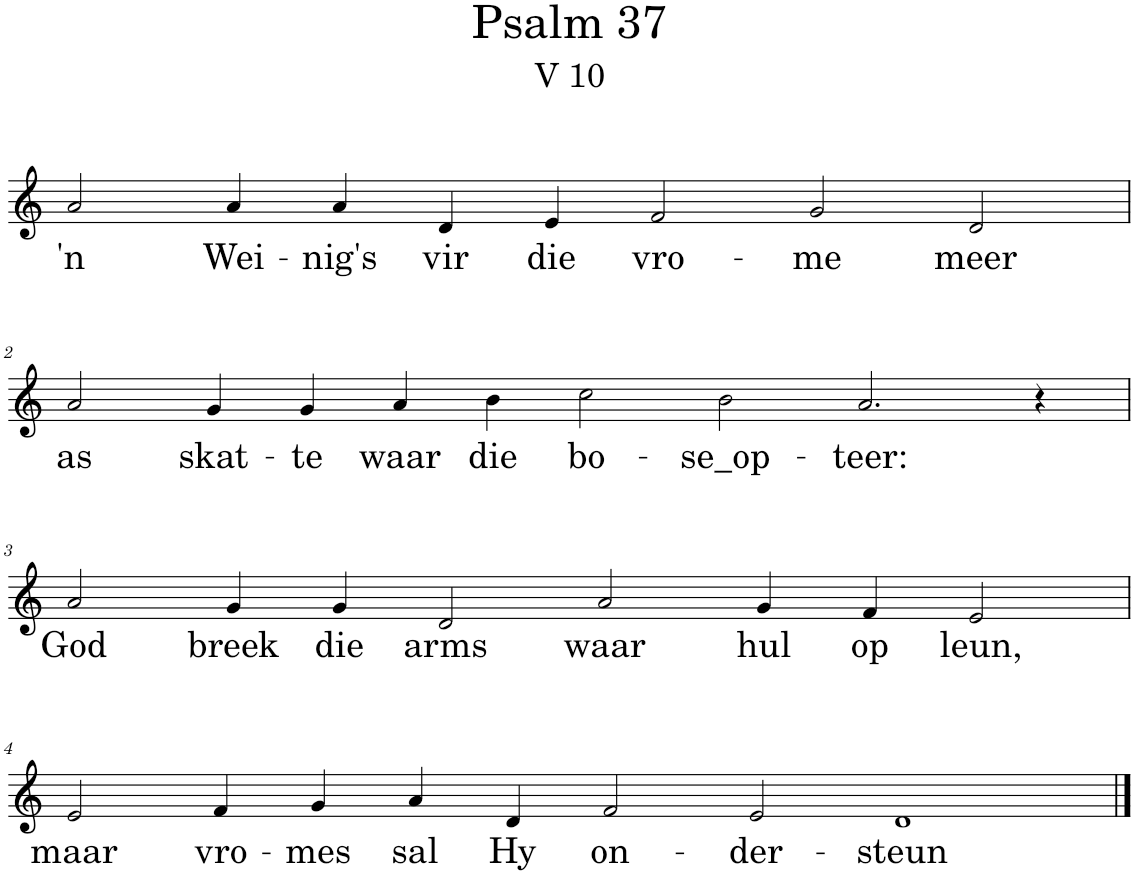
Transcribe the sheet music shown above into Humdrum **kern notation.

**kern	**text
*part1	*part1
*staff1	*staff1
*I"Pipe Organ	*
*I'Org.	*
*clefG2	*
*k[]	*
*M12/4	*
=1	=1
!	!LO:LY:b
2a/	'n
!	!LO:LY:b
4a/	Wei-
!	!LO:LY:b
4a/	-nig's
!	!LO:LY:b
4d/	vir
!	!LO:LY:b
4e/	die
!	!LO:LY:b
2f/	vro-
!	!LO:LY:b
2g/	-me
!	!LO:LY:b
2d/	meer
!!LO:LB:g=z
=2	=2
*M14/4	*
!	!LO:LY:b
2a/	as
!	!LO:LY:b
4g/	skat-
!	!LO:LY:b
4g/	-te
!	!LO:LY:b
4a/	waar
!	!LO:LY:b
4b\	die
!	!LO:LY:b
2cc\	bo-
!	!LO:LY:b
2b\	-se_op-
!	!LO:LY:b
2.a/	-teer:
4r	.
!!LO:LB:g=z
=3	=3
*M12/4	*
!	!LO:LY:b
2a/	God
!	!LO:LY:b
4g/	breek
!	!LO:LY:b
4g/	die
!	!LO:LY:b
2d/	arms
!	!LO:LY:b
2a/	waar
!	!LO:LY:b
4g/	hul
!	!LO:LY:b
4f/	op
!	!LO:LY:b
2e/	leun,
!!LO:LB:g=z
=4	=4
*M14/4	*
!	!LO:LY:b
2e/	maar
!	!LO:LY:b
4f/	vro-
!	!LO:LY:b
4g/	-mes
!	!LO:LY:b
4a/	sal
!	!LO:LY:b
4d/	Hy
!	!LO:LY:b
2f/	on-
!	!LO:LY:b
2e/	-der-
!	!LO:LY:b
1d	-steun
==	==
*-	*-
